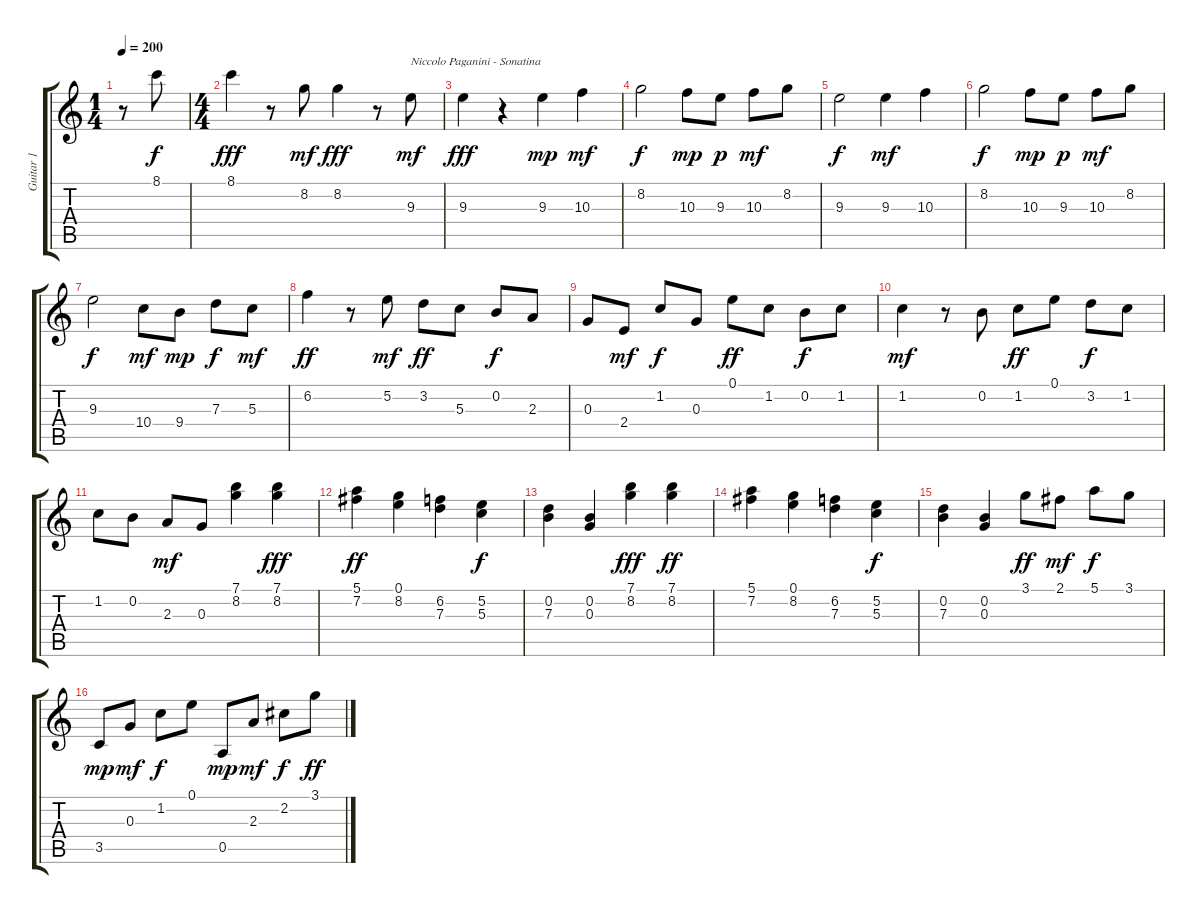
\track ("Guitar 1" "Guitar 1") {instrument acousticguitarnylon}
\staff {score tabs}
\tuning (E4 B3 G3 D3 A2 E2) {hide}
\ts (1 4)
\tempo 200
\clef g2
\ks c
r.8{dy f instrument acousticguitarnylon} 8.1.8 |
\ts (4 4)
8.1.4{dy fff} r.8 8.2.8{dy mf} 8.2.4{dy fff} r.8 9.3.8{txt "Niccolo Paganini - Sonatina" dy mf} |
9.3.4{dy fff} r.4 9.3.4{dy mp} 10.3.4{dy mf} |
8.2.2{dy f} 10.3.8{dy mp} 9.3.8{dy p} 10.3.8{dy mf} 8.2.8 |
9.3.2{dy f} 9.3.4{dy mf} 10.3.4 |
8.2.2{dy f} 10.3.8{dy mp} 9.3.8{dy p} 10.3.8{dy mf} 8.2.8 |
9.3.2{dy f} 10.4.8{dy mf} 9.4.8{dy mp} 7.3.8{dy f} 5.3.8{dy mf} |
6.2.4{dy ff} r.8 5.2.8{dy mf} 3.2.8{dy ff} 5.3.8 0.2.8{dy f} 2.3.8 |
0.3.8 2.4.8{dy mf} 1.2.8{dy f} 0.3.8 0.1.8{dy ff} 1.2.8 0.2.8{dy f} 1.2.8 |
1.2.4{dy mf} r.8 0.2.8 1.2.8{dy ff} 0.1.8 3.2.8{dy f} 1.2.8 |
1.2.8 0.2.8 2.3.8{dy mf} 0.3.8 (7.1 8.2).4 (7.1 8.2).4{dy fff} |
(5.1 7.2).4{dy ff} (0.1 8.2).4 (6.2 7.3).4 (5.2 5.3).4{dy f} |
(0.2 7.3).4 (0.2 0.3).4 (7.1 8.2).4{dy fff} (7.1 8.2).4{dy ff} |
(5.1 7.2).4 (0.1 8.2).4 (6.2 7.3).4 (5.2 5.3).4{dy f} |
(0.2 7.3).4 (0.2 0.3).4 3.1.8{dy ff} 2.1.8{dy mf} 5.1.8{dy f} 3.1.8 |
3.5.8{dy mp} 0.3.8{dy mf} 1.2.8{dy f} 0.1.8 0.5.8{dy mp} 2.3.8{dy mf} 2.2.8{dy f} 3.1.8{dy ff}
